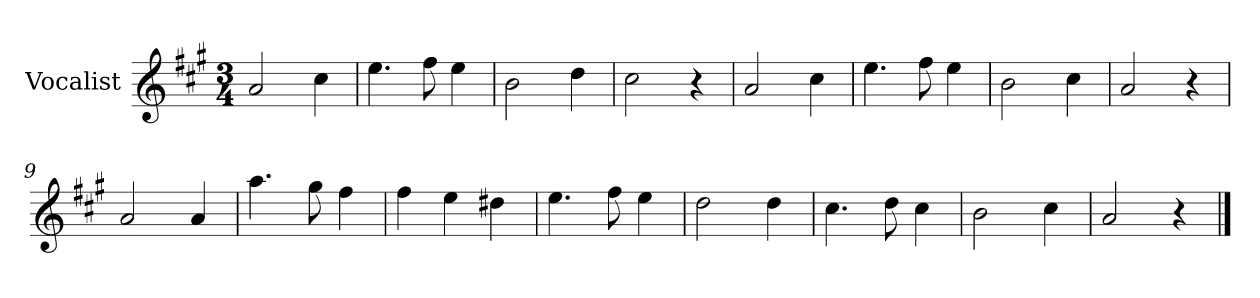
**kern
*part1
*staff1
*I"Vocalist
*k[f#c#g#]
*A:
*M3/4
=1
2a
4cc#
=2
4.ee
8ff#
4ee
=3
2b
4dd
=4
2cc#
4r
=5
2a
4cc#
=6
4.ee
8ff#
4ee
=7
2b
4cc#
=8
2a
4r
=9
2a
4a
=10
4.aa
8gg#
4ff#
=11
4ff#
4ee
4dd#X
=12
4.ee
8ff#
4ee
=13
2dd
4dd
=14
4.cc#
8dd
4cc#
=15
2b
4cc#
=16
2a
4r
==
*-
